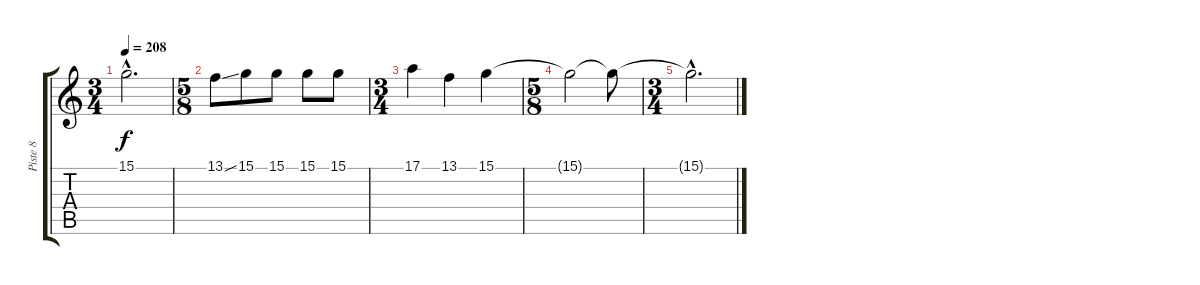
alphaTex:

\track ("Piste 8" "Piste 8") {instrument choiraahs}
\staff {score tabs}
\tuning (E4 B3 G3 D3 A2 E2) {hide}
\ts (3 4)
\tempo 208
\clef g2
\ks c
15.1{hac t}.2{d dy f} |
\ts (5 8)
13.1{ss}.8 15.1.8 15.1.8 15.1.8 15.1.8 |
\ts (3 4)
17.1.4 13.1.4 15.1.4 |
\ts (5 8)
15.1{t}.2 15.1{t}.8 |
\ts (3 4)
15.1{hac t}.2{d}
